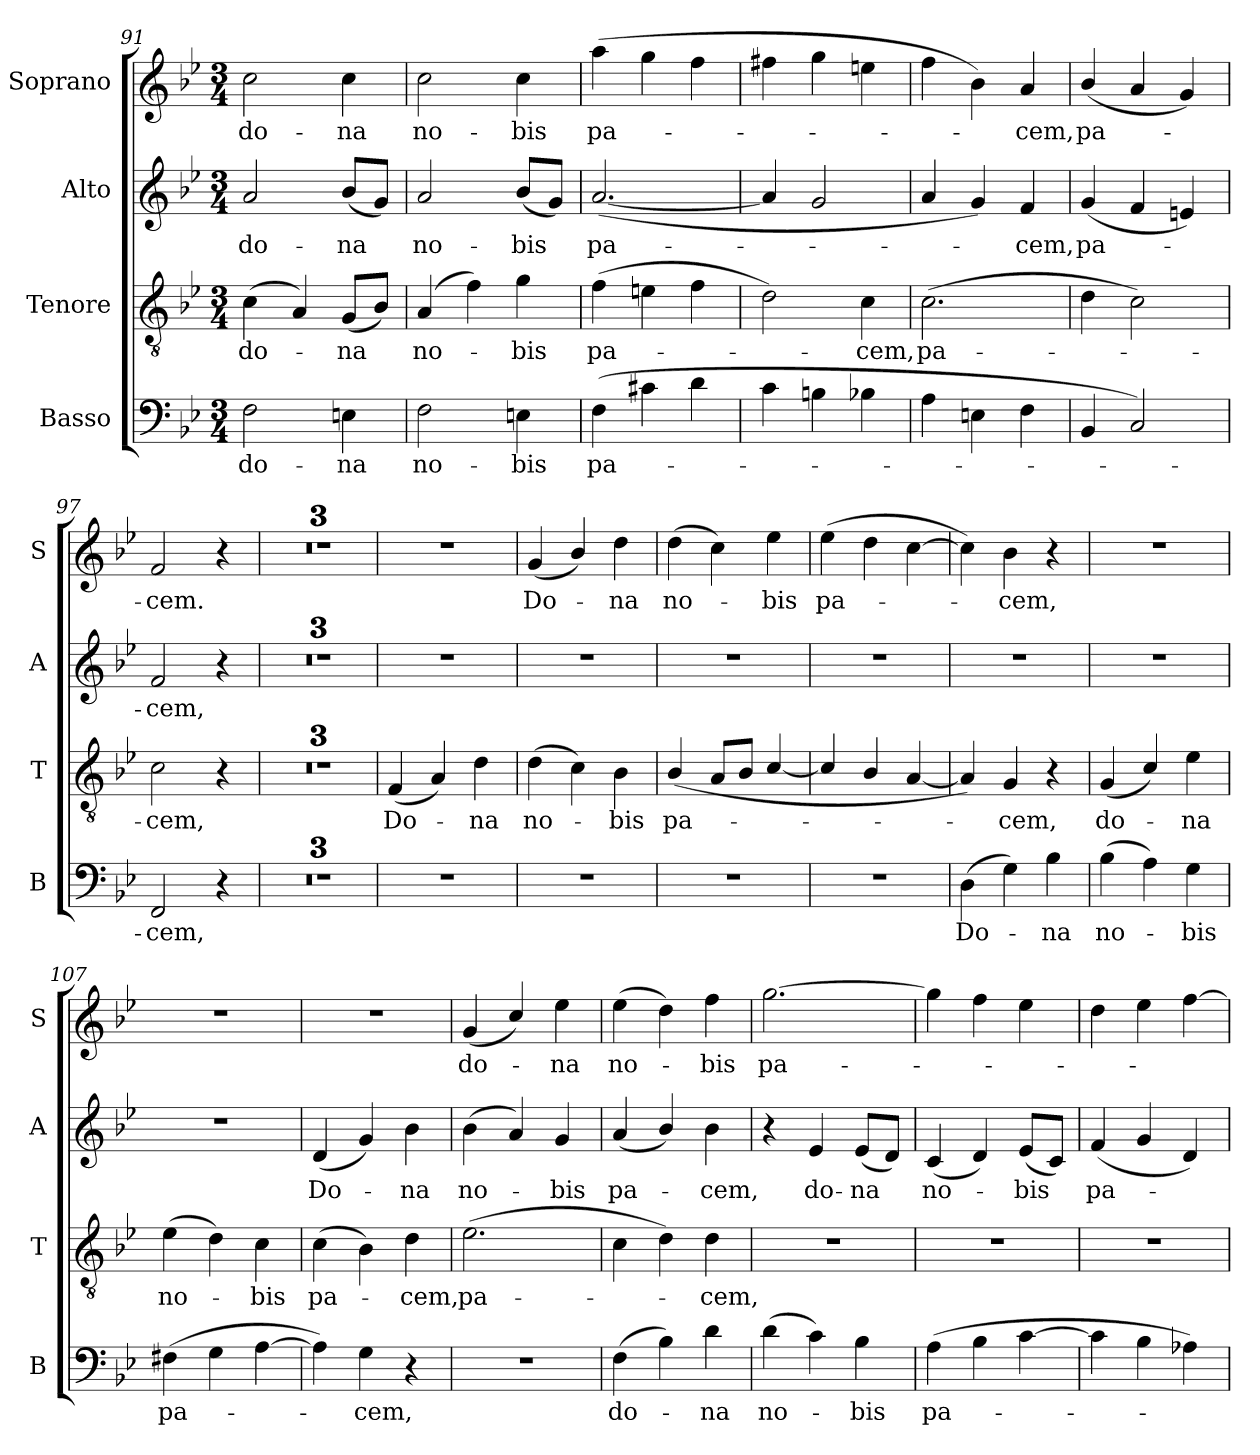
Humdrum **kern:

**kern	**text	**kern	**text	**kern	**text	**kern	**text
*part4	*part4	*part3	*part3	*part2	*part2	*part1	*part1
*staff4	*staff4	*staff3	*staff3	*staff2	*staff2	*staff1	*staff1
*I"Basso	*	*I"Tenore	*	*I"Alto	*	*I"Soprano	*
*I'B	*	*I'T	*	*I'A	*	*I'S	*
*clefF4	*	*clefGv2	*	*clefG2	*	*clefG2	*
*k[b-e-]	*	*k[b-e-]	*	*k[b-e-]	*	*k[b-e-]	*
*B-:	*	*B-:	*	*B-:	*	*B-:	*
*M3/4	*	*M3/4	*	*M3/4	*	*M3/4	*
=91	=91	=91	=91	=91	=91	=91	=91
2F\	do-	(>4c\	do-	2a/	do-	2cc\	do-
.	.	4A/)	.	.	.	.	.
4En\	-na	(<8G/L	-na	(<8b-/L	-na	4cc\	-na
.	.	8B-/J)	.	8g/J)	.	.	.
=92	=92	=92	=92	=92	=92	=92	=92
2F\	no-	(>4A/	no-	2a/	no-	2cc\	no-
.	.	4f\)	.	.	.	.	.
4En\	-bis	4g\	-bis	(<8b-/L	-bis	4cc\	-bis
.	.	.	.	8g/J)	.	.	.
=93	=93	=93	=93	=93	=93	=93	=93
(>4F\	pa-	(>4f\	pa-	(>[<2.a/	pa-	(>4aa\	pa-
4c#X\	.	4en\	.	.	.	4gg\	.
4d\	.	4f\	.	.	.	4ff\	.
=94	=94	=94	=94	=94	=94	=94	=94
4c\	.	2d\)	.	4a/]	.	4ff#X\	.
4Bn\	.	.	.	2g/	.	4gg\	.
4B-X\	.	4c\	-cem,	.	.	4een\	.
=95	=95	=95	=95	=95	=95	=95	=95
4A\	.	(>2.c\	pa-	4a/	.	4ff\	.
4En\	.	.	.	4g/)	.	4b-\)	.
4F\	.	.	.	4f/	-cem,	4a/	-cem,
!!LO:LB:g=z
=96	=96	=96	=96	=96	=96	=96	=96
4BB-/	.	4d\	.	(<4g/	pa-	(>4b-/	pa-
2C/)	.	2c\)	.	4f/	.	4a/	.
.	.	.	.	4en/)	.	4g/)	.
=97	=97	=97	=97	=97	=97	=97	=97
2FF/	-cem,	2c\	-cem,	2f/	-cem,	2f/	-cem.
4r	.	4r	.	4r	.	4r	.
=98	=98	=98	=98	=98	=98	=98	=98
2.r	.	2.r	.	2.r	.	2.r	.
=99	=99	=99	=99	=99	=99	=99	=99
2.r	.	2.r	.	2.r	.	2.r	.
=100	=100	=100	=100	=100	=100	=100	=100
2.r	.	2.r	.	2.r	.	2.r	.
=101	=101	=101	=101	=101	=101	=101	=101
2.r	.	(<4F/	Do-	2.r	.	2.r	.
.	.	4A/)	.	.	.	.	.
.	.	4d\	-na	.	.	.	.
=102	=102	=102	=102	=102	=102	=102	=102
2.r	.	(>4d\	no-	2.r	.	(<4g/	Do-
.	.	4c\)	.	.	.	4b-/)	.
.	.	4B-\	-bis	.	.	4dd\	-na
=103	=103	=103	=103	=103	=103	=103	=103
2.r	.	(>4B-/	pa-	2.r	.	(>4dd\	no-
.	.	8A/L	.	.	.	4cc\)	.
.	.	8B-/J	.	.	.	.	.
.	.	[<4c/	.	.	.	4ee-\	-bis
=104	=104	=104	=104	=104	=104	=104	=104
2.r	.	4c/]	.	2.r	.	(>4ee-\	pa-
.	.	4B-/	.	.	.	4dd\	.
.	.	[<4A/	.	.	.	[>4cc\	.
=105	=105	=105	=105	=105	=105	=105	=105
(>4D\	Do-	4A/])	.	2.r	.	4cc\])	.
4G\)	.	4G/	-cem,	.	.	4b-\	-cem,
4B-\	-na	4r	.	.	.	4r	.
!!LO:LB:g=z
=106	=106	=106	=106	=106	=106	=106	=106
(>4B-\	no-	(>4G/	do-	2.r	.	2.r	.
4A\)	.	4c/)	.	.	.	.	.
4G\	-bis	4e-\	-na	.	.	.	.
=107	=107	=107	=107	=107	=107	=107	=107
(>4F#X\	pa-	(>4e-\	no-	2.r	.	2.r	.
4G\	.	4d\)	.	.	.	.	.
[>4A\	.	4c\	-bis	.	.	.	.
=108	=108	=108	=108	=108	=108	=108	=108
4A\])	.	(>4c\	pa-	(<4d/	Do-	2.r	.
4G\	-cem,	4B-\)	.	4g/)	.	.	.
4r	.	4d\	-cem,	4b-\	-na	.	.
=109	=109	=109	=109	=109	=109	=109	=109
2.r	.	(>2.e-\	pa-	(>4b-\	no-	(>4g/	do-
.	.	.	.	4a/)	.	4cc/)	.
.	.	.	.	4g/	-bis	4ee-\	-na
=110	=110	=110	=110	=110	=110	=110	=110
(>4F\	do-	4c\	.	(>4a/	pa-	(>4ee-\	no-
4B-\)	.	4d\)	.	4b-/)	.	4dd\)	.
4d\	-na	4d\	-cem,	4b-\	-cem,	4ff\	-bis
=111	=111	=111	=111	=111	=111	=111	=111
(>4d\	no-	2.r	.	4r	.	[>2.gg\	pa-
4c\)	.	.	.	4e-/	do-	.	.
4B-\	-bis	.	.	(<8e-/L	-na	.	.
.	.	.	.	8d/J)	.	.	.
=112	=112	=112	=112	=112	=112	=112	=112
(>4A\	pa-	2.r	.	(<4c/	no-	4gg\]	.
4B-\	.	.	.	4d/)	.	4ff\	.
[>4c\	.	.	.	(<8e-/L	-bis	4ee-\	.
.	.	.	.	8c/J)	.	.	.
=113	=113	=113	=113	=113	=113	=113	=113
4c\]	.	2.r	.	(<4f/	pa-	4dd\	.
4B-\	.	.	.	4g/	.	4ee-\	.
4A-X\)	.	.	.	4d/)	.	[>4ff\	.
=	=	=	=	=	=	=	=
*-	*-	*-	*-	*-	*-	*-	*-
